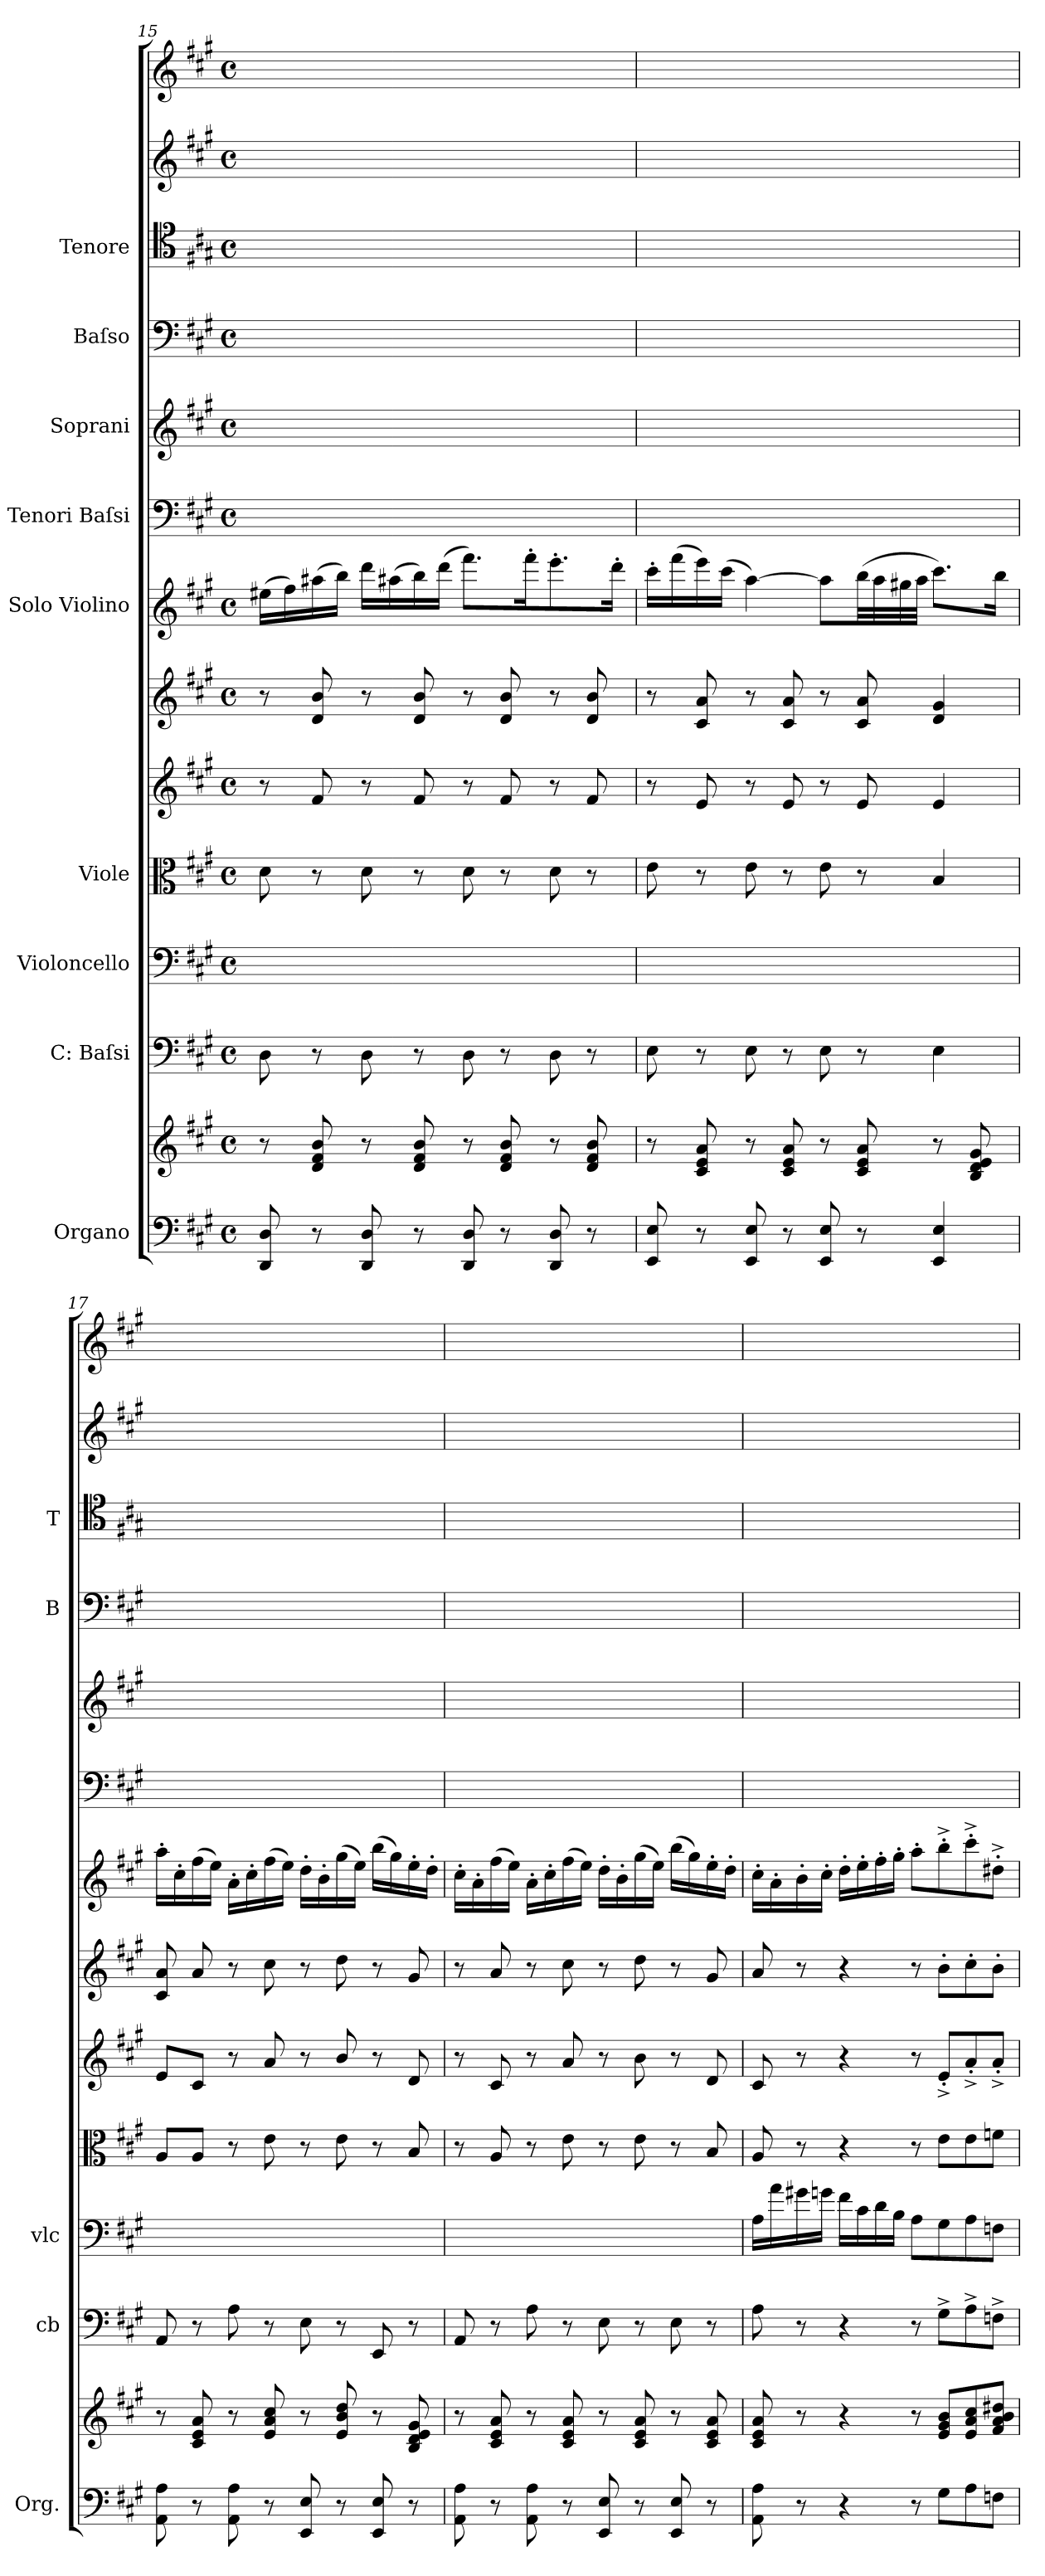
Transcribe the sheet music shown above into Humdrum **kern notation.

**kern	**kern	**kern	**kern	**kern	**kern	**kern	**kern	**kern	**kern	**kern	**kern	**kern	**kern
*part13	*part13	*part12	*part11	*part10	*part9	*part8	*part7	*part6	*part5	*part4	*part3	*part2	*part1
*staff14	*staff13	*staff12	*staff11	*staff10	*staff9	*staff8	*staff7	*staff6	*staff5	*staff4	*staff3	*staff2	*staff1
*I"Organo	*	*I"C: Baſsi	*I"Violoncello	*I"Viole	*	*	*I"Solo Violino	*I"Tenori Baſsi	*I"Soprani	*I"Baſso	*I"Tenore	*	*
*I'Org.	*	*I'cb	*I'vlc	*	*	*	*	*	*	*I'B	*I'T	*	*
*clefF4	*clefG2	*clefF4	*clefF4	*clefC3	*clefG2	*clefG2	*clefG2	*clefF4	*clefG2	*clefF4	*clefC4	*clefG2	*clefG2
*k[f#c#g#]	*k[f#c#g#]	*k[f#c#g#]	*k[f#c#g#]	*k[f#c#g#]	*k[f#c#g#]	*k[f#c#g#]	*k[f#c#g#]	*k[f#c#g#]	*k[f#c#g#]	*k[f#c#g#]	*k[f#c#g#]	*k[f#c#g#]	*k[f#c#g#]
*M4/4	*M4/4	*M4/4	*M4/4	*M4/4	*M4/4	*M4/4	*M4/4	*M4/4	*M4/4	*M4/4	*M4/4	*M4/4	*M4/4
*met(c)	*met(c)	*met(c)	*met(c)	*met(c)	*met(c)	*met(c)	*met(c)	*met(c)	*met(c)	*met(c)	*met(c)	*met(c)	*met(c)
=15	=15	=15	=15	=15	=15	=15	=15	=15	=15	=15	=15	=15	=15
8DD/ 8D/	8r	8D\	8D\yy	8d\	8r	8r	(16ee#X\LL	1ryy	1ryy	1ryy	1ryy	1ryy	1ryy
.	.	.	.	.	.	.	16ff#\)	.	.	.	.	.	.
8r	8d/ 8f#/ 8b/	8r	8ryy	8r	8f#/	8d/ 8b/	(16aa#X\	.	.	.	.	.	.
.	.	.	.	.	.	.	16bb\JJ)	.	.	.	.	.	.
8DD/ 8D/	8r	8D\	8D\yy	8d\	8r	8r	16ddd\LL	.	.	.	.	.	.
.	.	.	.	.	.	.	(16aa#X\	.	.	.	.	.	.
8r	8d/ 8f#/ 8b/	8r	8ryy	8r	8f#/	8d/ 8b/	16bb\)	.	.	.	.	.	.
.	.	.	.	.	.	.	(16ddd\JJ	.	.	.	.	.	.
8DD/ 8D/	8r	8D\	8D\yy	8d\	8r	8r	8.fff#\L)	.	.	.	.	.	.
8r	8d/ 8f#/ 8b/	8r	8ryy	8r	8f#/	8d/ 8b/	.	.	.	.	.	.	.
.	.	.	.	.	.	.	16fff#'\K	.	.	.	.	.	.
8DD/ 8D/	8r	8D\	8D\yy	8d\	8r	8r	8.eee'\	.	.	.	.	.	.
8r	8d/ 8f#/ 8b/	8r	8ryy	8r	8f#/	8d/ 8b/	.	.	.	.	.	.	.
.	.	.	.	.	.	.	16ddd'\Jk	.	.	.	.	.	.
=16	=16	=16	=16	=16	=16	=16	=16	=16	=16	=16	=16	=16	=16
8EE/ 8E/	8r	8E\	8E\yy	8e\	8r	8r	16ccc#'\LL	1ryy	1ryy	1ryy	1ryy	1ryy	1ryy
.	.	.	.	.	.	.	(16fff#\	.	.	.	.	.	.
8r	8c#/ 8e/ 8a/	8r	8ryy	8r	8e/	8c#/ 8a/	16eee\)	.	.	.	.	.	.
.	.	.	.	.	.	.	(16ccc#\JJ	.	.	.	.	.	.
8EE/ 8E/	8r	8E\	8E\yy	8e\	8r	8r	[4aa\)	.	.	.	.	.	.
8r	8c#/ 8e/ 8a/	8r	8ryy	8r	8e/	8c#/ 8a/	.	.	.	.	.	.	.
8EE/ 8E/	8r	8E\	8E\yy	8e\	8r	8r	8aa\L]	.	.	.	.	.	.
8r	8c#/ 8e/ 8a/	8r	8ryy	8r	8e/	8c#/ 8a/	(32bb\LL	.	.	.	.	.	.
.	.	.	.	.	.	.	32aa\	.	.	.	.	.	.
.	.	.	.	.	.	.	32gg#X\	.	.	.	.	.	.
.	.	.	.	.	.	.	32aa\JJJ	.	.	.	.	.	.
4EE/ 4E/	8r	4E\	4E\yy	4B/	4e/	4d/ 4g#/	8.ccc#\L)	.	.	.	.	.	.
.	8B/ 8d/ 8e/ 8g#/	.	.	.	.	.	.	.	.	.	.	.	.
.	.	.	.	.	.	.	16bb\Jk	.	.	.	.	.	.
=17	=17	=17	=17	=17	=17	=17	=17	=17	=17	=17	=17	=17	=17
8AA\ 8A\	8r	8AA/	8AA/yy	8A/L	8e/L	8c#/ 8a/	16aa'\LL	1ryy	1ryy	1ryy	1ryy	1ryy	1ryy
.	.	.	.	.	.	.	16cc#'\	.	.	.	.	.	.
8r	8c#/ 8e/ 8a/	8r	8ryy	8A/J	8c#/J	8a/	(16ff#\	.	.	.	.	.	.
.	.	.	.	.	.	.	16ee\JJ)	.	.	.	.	.	.
8AA\ 8A\	8r	8A\	8Ayy	8r	8r	8r	16a'\LL	.	.	.	.	.	.
.	.	.	.	.	.	.	16cc#'\	.	.	.	.	.	.
8r	8e/ 8a/ 8cc#/	8r	8ryy	8e\	8a/	8cc#\	(16ff#\	.	.	.	.	.	.
.	.	.	.	.	.	.	16ee\JJ)	.	.	.	.	.	.
8EE/ 8E/	8r	8E\	8Eyy	8r	8r	8r	16dd'\LL	.	.	.	.	.	.
.	.	.	.	.	.	.	16b'\	.	.	.	.	.	.
8r	8e/ 8b/ 8dd/	8r	8ryy	8e\	8b/	8dd\	(16gg#\	.	.	.	.	.	.
.	.	.	.	.	.	.	16ee\JJ)	.	.	.	.	.	.
8EE/ 8E/	8r	8EE/	8EEyy	8r	8r	8r	(16bb\LL	.	.	.	.	.	.
.	.	.	.	.	.	.	16gg#\)	.	.	.	.	.	.
8r	8B/ 8d/ 8e/ 8g#/	8r	8ryy	8B/	8d/	8g#/	16ee'\	.	.	.	.	.	.
.	.	.	.	.	.	.	16dd'\JJ	.	.	.	.	.	.
=18	=18	=18	=18	=18	=18	=18	=18	=18	=18	=18	=18	=18	=18
8AA\ 8A\	8r	8AA/	8AAyy	8r	8r	8r	16cc#'\LL	1ryy	1ryy	1ryy	1ryy	1ryy	1ryy
.	.	.	.	.	.	.	16a'\	.	.	.	.	.	.
8r	8c#/ 8e/ 8a/	8r	8ryy	8A/	8c#/	8a/	(16ff#\	.	.	.	.	.	.
.	.	.	.	.	.	.	16ee\JJ)	.	.	.	.	.	.
8AA\ 8A\	8r	8A\	8Ayy	8r	8r	8r	16a'\LL	.	.	.	.	.	.
.	.	.	.	.	.	.	16cc#'\	.	.	.	.	.	.
8r	8c#/ 8e/ 8a/	8r	8ryy	8e\	8a/	8cc#\	(16ff#\	.	.	.	.	.	.
.	.	.	.	.	.	.	16ee\JJ)	.	.	.	.	.	.
8EE/ 8E/	8r	8E\	8Eyy	8r	8r	8r	16dd'\LL	.	.	.	.	.	.
.	.	.	.	.	.	.	16b'\	.	.	.	.	.	.
8r	8c#/ 8e/ 8a/	8r	8ryy	8e\	8b\	8dd\	(16gg#\	.	.	.	.	.	.
.	.	.	.	.	.	.	16ee\JJ)	.	.	.	.	.	.
8EE/ 8E/	8r	8E\	8Eyy	8r	8r	8r	(16bb\LL	.	.	.	.	.	.
.	.	.	.	.	.	.	16gg#\)	.	.	.	.	.	.
8r	8c#/ 8e/ 8a/	8r	8ryy	8B/	8d/	8g#/	16ee'\	.	.	.	.	.	.
.	.	.	.	.	.	.	16dd'\JJ	.	.	.	.	.	.
=19	=19	=19	=19	=19	=19	=19	=19	=19	=19	=19	=19	=19	=19
8AA\ 8A\	8c#/ 8e/ 8a/	8A\	16A\LL	8A/	8c#/	8a/	16cc#'\LL	1ryy	1ryy	1ryy	1ryy	1ryy	1ryy
.	.	.	16a\	.	.	.	16a'\	.	.	.	.	.	.
8r	8r	8r	16g#X\	8r	8r	8r	16b'\	.	.	.	.	.	.
.	.	.	16gn\JJ	.	.	.	16cc#'\JJ	.	.	.	.	.	.
4r	4r	4r	16f#\LL	4r	4r	4r	16dd'\LL	.	.	.	.	.	.
.	.	.	16c#\	.	.	.	16ee'\	.	.	.	.	.	.
.	.	.	16d\	.	.	.	16ff#'\	.	.	.	.	.	.
.	.	.	16B\JJ	.	.	.	16gg#'\JJ	.	.	.	.	.	.
8r	8r	8r	8A\L	8r	8r	8r	8aa'\L	.	.	.	.	.	.
8G#\L	8e/ 8g#/ 8b/L	8G#^<\L	8G#\	8e\L	8e'^>/L	8b'\L	8bb'^<\	.	.	.	.	.	.
8A\	8e/ 8a/ 8cc#/	8A^<\	8A\	8e\	8a'^>/	8cc#'\	8ccc#'^<\	.	.	.	.	.	.
8Fn\J	8f#/ 8a/ 8b/ 8dd#X/J	8Fn^<\J	8Fn\J	8fn\J	8a'^>/J	8b'\J	8dd#X'^<\J	.	.	.	.	.	.
=	=	=	=	=	=	=	=	=	=	=	=	=	=
*-	*-	*-	*-	*-	*-	*-	*-	*-	*-	*-	*-	*-	*-
